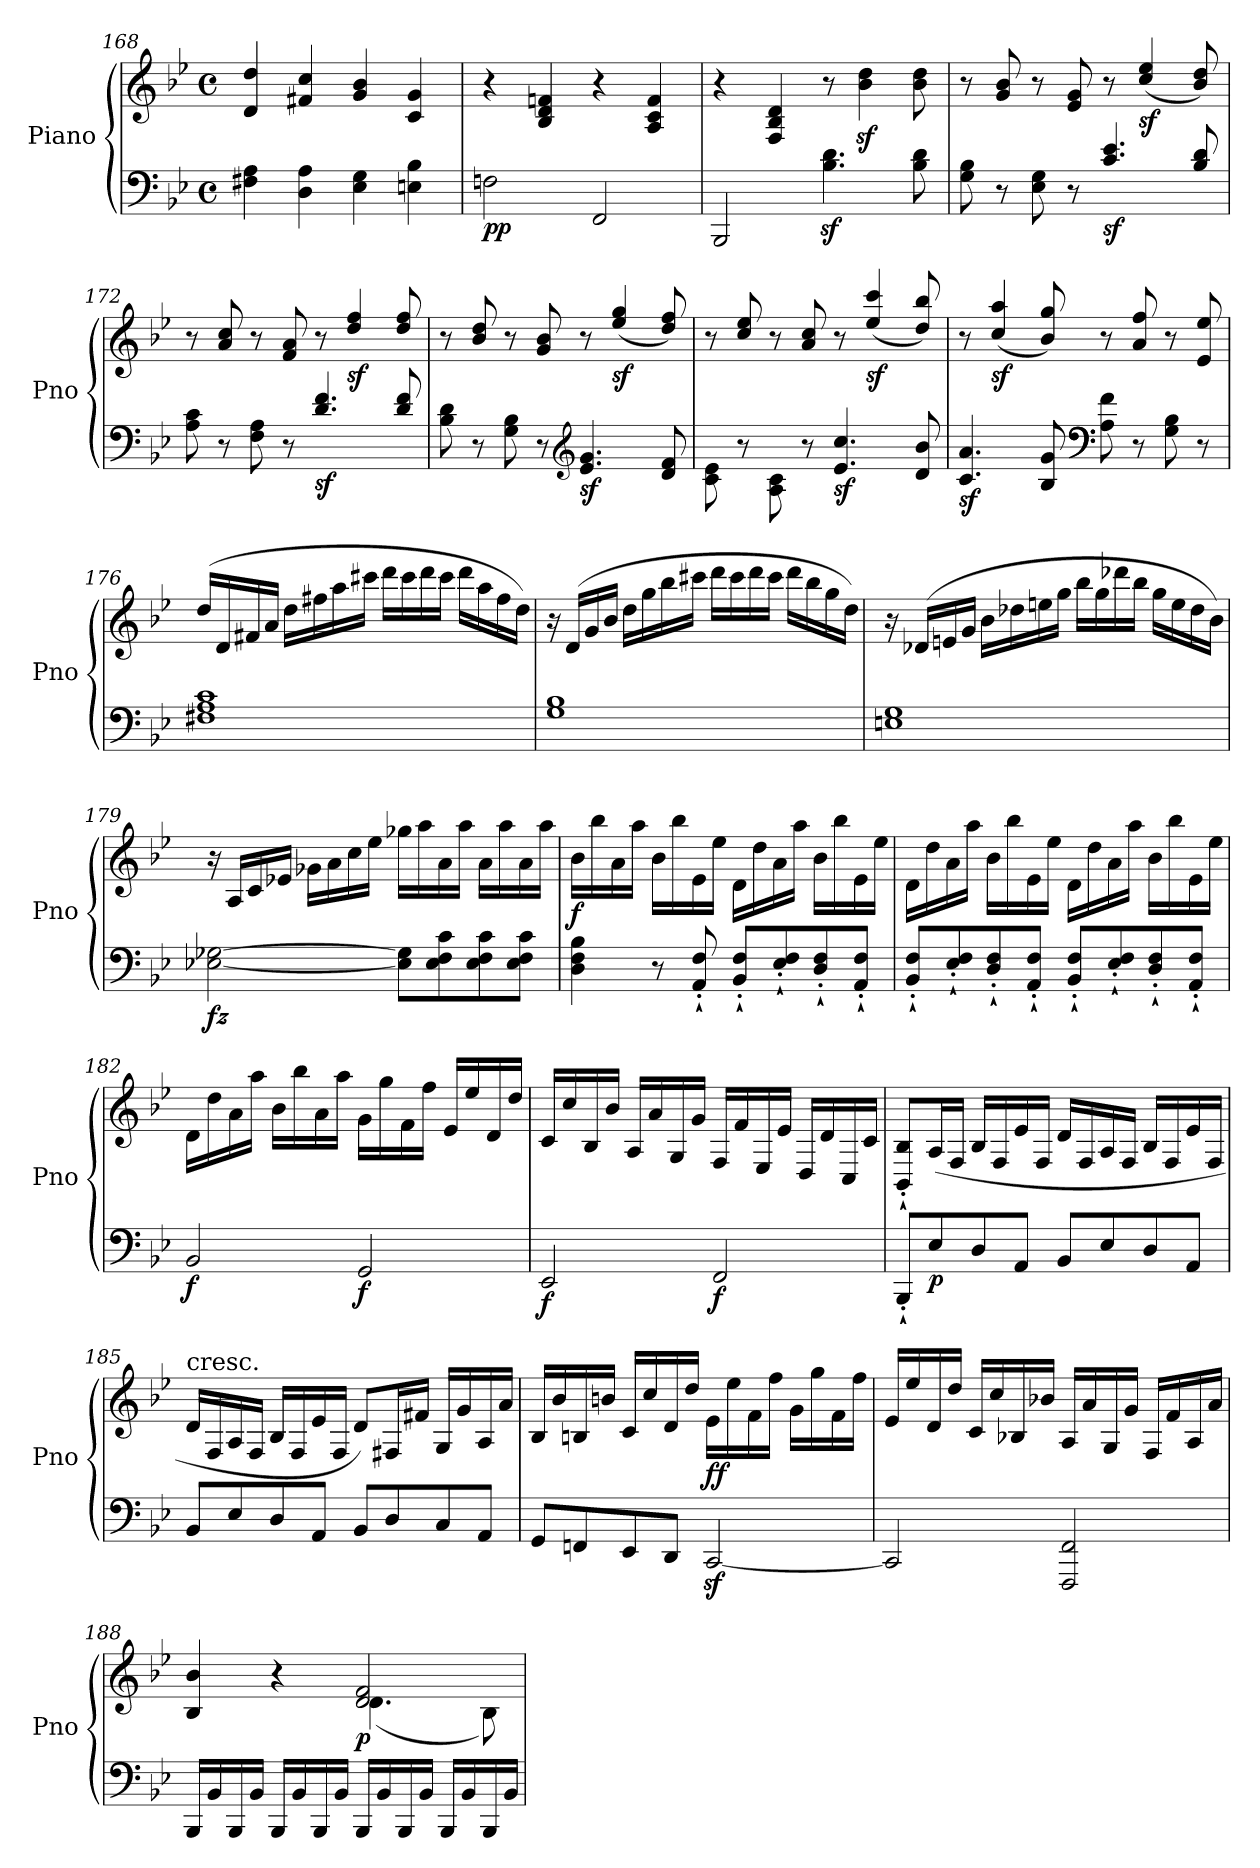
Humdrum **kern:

**kern	**kern	**dynam
*part1	*part1	*part1
*staff2	*staff1	*staff1/2
*I"Piano	*	*
*I'Pno	*	*
*clefF4	*clefG2	*
*k[b-e-]	*k[b-e-]	*
*B-:	*B-:	*
*M4/4	*M4/4	*
*met(c)	*met(c)	*
=168	=168	=168
4F#X\ 4A\	4d/ 4dd/	.
4D\ 4A\	4f#X/ 4cc/	.
4E-\ 4G\	4g/ 4b-/	.
4En\ 4B-\	4c/ 4g/	.
=169	=169	=169
!	!	!LO:DY:b=2
2Fn\	4r	pp
.	4B-/ 4d/ 4fn/	.
2FF/	4r	.
.	4A/ 4c/ 4f/	.
=170	=170	=170
2BBB-/	4r	.
.	4F/ 4B-/ 4d/	.
4.B-\z< 4.d\z<	8r	.
.	4b-\z< 4dd\z<	.
8B-\ 8d\	8b-\ 8dd\	.
=171	=171	=171
*^	*^	*
8ryy	8G\ 8B-\	8r	8ryy	.
8r	8ryy	8ryy	8g/ 8b-/	.
8ryy	8E-\ 8G\	8r	8ryy	.
8r	2ryy	8ryy	8e-/ 8g/	.
!	!	!	!	!LO:DY:b=2
4.c/ 4.e-/	.	8r	2ryy	sf
!	!	!	!	!LO:DY:b
.	.	(>4cc/ 4ee-/	.	sf
8B-/ 8d/	8ryy	8b-/ 8dd/)	.	.
=172	=172	=172	=172	=172
8ryy	8A\ 8c\	8r	8ryy	.
8r	8ryy	8ryy	8a/ 8cc/	.
8ryy	8F\ 8A\	8r	8ryy	.
8r	2ryy	8ryy	8f/ 8a/	.
!	!	!	!	!LO:DY:b=2
4.d/ 4.f/	.	8r	2ryy	sf
!	!	!	!	!LO:DY:b
.	.	4dd/ 4ff/	.	sf
8d/ 8f/	8ryy	8dd/ 8ff/	.	.
!!LO:LB:g=z	!!
=173	=173	=173	=173	=173
8ryy	8B-\ 8d\	8r	8ryy	.
8r	8ryy	8ryy	8b-/ 8dd/	.
8ryy	8G\ 8B-\	8r	8ryy	.
8r	2ryy	8ryy	8g/ 8b-/	.
*clefG2	*	*	*	*
!	!	!	!	!LO:DY:b=2
4.e-/ 4.g/	.	8r	2ryy	sf
!	!	!	!	!LO:DY:b
.	.	(>4ee-/ 4gg/	.	sf
8d/ 8f/	8ryy	8dd/ 8ff/)	.	.
=174	=174	=174	=174	=174
8ryy	8c\ 8e-\	8r	8ryy	.
8r	8ryy	8ryy	8cc/ 8ee-/	.
8ryy	8A\ 8c\	8r	8ryy	.
8r	2ryy	8ryy	8a/ 8cc/	.
!	!	!	!	!LO:DY:b=2
4.e-/ 4.cc/	.	8r	2ryy	sf
!	!	!	!	!LO:DY:b
.	.	(>4ee-/ 4ccc/	.	sf
8d/ 8b-/	8ryy	8dd/ 8bb-/)	.	.
=175	=175	=175	=175	=175
!	!	!	!	!LO:DY:b=2
4.c/ 4.a/	2ryy	8r	8ryy	sf
!	!	!	!	!LO:DY:b
*	*	*v	*v	*
.	.	(>4cc/ 4aa/	sf
8B-/ 8g/	.	8b-/ 8gg/)	.
*clefF4	*	*	*
8ryy	8A\ 8f\	8r	.
*	*	*^	*
8r	8ryy	8ryy	8a/ 8ff/	.
8ryy	8G\ 8B-\	8r	8ryy	.
8r	8ryy	8ryy	8e-/ 8ee-/	.
!!LO:LB:g=z
=176	=176	=176	=176	=176
!	!	!LO:TX:a:t=cresc.	!	!
*v	*v	*	*	*
*	*v	*v	*
1F#X 1A 1c	(>16dd/LL	.
.	16d/	.
.	16f#X/	.
.	16a/JJ	.
.	16dd\LL	.
.	16ff#X\	.
.	16aa\	.
.	16ccc#X\JJ	.
.	16ddd\LL	.
.	16ccc#\	.
.	16ddd\	.
.	16ccc#\JJ	.
.	16ddd\LL	.
.	16aa\	.
.	16ff#\	.
.	16dd\JJ)	.
=177	=177	=177
1G 1B-	16r	.
.	(>16d/LL	.
.	16g/	.
.	16b-/JJ	.
.	16dd\LL	.
.	16gg\	.
.	16bb-\	.
.	16ccc#X\JJ	.
.	16ddd\LL	.
.	16ccc#\	.
.	16ddd\	.
.	16ccc#\JJ	.
.	16ddd\LL	.
.	16bb-\	.
.	16gg\	.
.	16dd\JJ)	.
!!LO:PB:g=z
=178	=178	=178
1En 1G	16r	.
.	(>16d-X/LL	.
.	16en/	.
.	16g/JJ	.
.	16b-\LL	.
.	16dd-X\	.
.	16een\	.
.	16gg\JJ	.
.	16bb-\LL	.
.	16gg\	.
.	16ddd-X\	.
.	16bb-\JJ	.
.	16gg\LL	.
.	16ee\	.
.	16dd-\	.
.	16b-\JJ)	.
=179	=179	=179
!	!	!LO:DY:b=2
[2E-X\ [2G-X\	16r	fz
.	16A/LL	.
.	16c/	.
.	16e-X/JJ	.
.	16g-X\LL	.
.	16a\	.
.	16cc\	.
.	16ee-\JJ	.
8E-\] 8G-\]L	16gg-X\LL	.
.	16aa\	.
8E-\ 8F\ 8c\	16a\	.
.	16aa\JJ	.
8E-\ 8F\ 8c\	16a\LL	.
.	16aa\	.
8E-\ 8F\ 8c\J	16a\	.
.	16aa\JJ	.
!!LO:LB:g=z
=180	=180	=180
!	!	!LO:DY:b
4D\ 4F\ 4B-\	16b-\LL	f
.	16bb-\	.
.	16a\	.
.	16aa\JJ	.
8r	16b-\LL	.
.	16bb-\	.
8AA/'` 8F/'`	16e-\	.
.	16ee-\JJ	.
8BB-/'` 8F/'`L	16d\LL	.
.	16dd\	.
8E-/'` 8F/'`	16a\	.
.	16aa\JJ	.
8D/'` 8F/'`	16b-\LL	.
.	16bb-\	.
8AA/'` 8F/'`J	16e-\	.
.	16ee-\JJ	.
=181	=181	=181
8BB-/'` 8F/'`L	16d\LL	.
.	16dd\	.
8E-/'` 8F/'`	16a\	.
.	16aa\JJ	.
8D/'` 8F/'`	16b-\LL	.
.	16bb-\	.
8AA/'` 8F/'`J	16e-\	.
.	16ee-\JJ	.
8BB-/'` 8F/'`L	16d\LL	.
.	16dd\	.
8E-/'` 8F/'`	16a\	.
.	16aa\JJ	.
8D/'` 8F/'`	16b-\LL	.
.	16bb-\	.
8AA/'` 8F/'`J	16e-\	.
.	16ee-\JJ	.
=182	=182	=182
!	!	!LO:DY:b=2
2BB-/	16d\LL	f
.	16dd\	.
.	16a\	.
.	16aa\JJ	.
.	16b-\LL	.
.	16bb-\	.
.	16a\	.
.	16aa\JJ	.
!	!	!LO:DY:b=2
2GG/	16g\LL	f
.	16gg\	.
.	16f\	.
.	16ff\JJ	.
.	16e-/LL	.
.	16ee-/	.
.	16d/	.
.	16dd/JJ	.
!!LO:LB:g=z
=183	=183	=183
!	!	!LO:DY:b=2
2EE-/	16c/LL	f
.	16cc/	.
.	16B-/	.
.	16b-/JJ	.
.	16A/LL	.
.	16a/	.
.	16G/	.
.	16g/JJ	.
!	!	!LO:DY:b=2
2FF/	16F/LL	f
.	16f/	.
.	16E-/	.
.	16e-/JJ	.
.	16D/LL	.
.	16d/	.
.	16C/	.
.	16c/JJ	.
=184	=184	=184
8BBB-'`/L	8BB-/'` 8B-/'`L	.
!	!	!LO:DY:b=2
8E-/	(>16A/L	p
.	16F/JJ	.
8D/	16B-/LL	.
.	16F/	.
8AA/J	16e-/	.
.	16F/JJ	.
8BB-/L	16d/LL	.
.	16F/	.
8E-/	16A/	.
.	16F/JJ	.
8D/	16B-/LL	.
.	16F/	.
8AA/J	16e-/	.
.	16F/JJ	.
!!LO:LB:g=z
=185	=185	=185
!	!LO:TX:a:t=cresc.	!
8BB-/L	16d/LL	.
.	16F/	.
8E-/	16A/	.
.	16F/JJ	.
8D/	16B-/LL	.
.	16F/	.
8AA/J	16e-/	.
.	16F/JJ	.
8BB-/L	8d/L)	.
8D/	16F#X/L	.
.	16f#X/JJ	.
8C/	16G/LL	.
.	16g/	.
8AA/J	16A/	.
.	16a/JJ	.
=186	=186	=186
8GG/L	16B-/LL	.
.	16b-/	.
8FFn/	16Bn/	.
.	16bn/JJ	.
8EE-/	16c/LL	.
.	16cc/	.
8DD/J	16d/	.
.	16dd/JJ	.
!	!	!LO:DY:b
[2CCz</	16e-\LL	ff
.	16ee-\	.
.	16f\	.
.	16ff\JJ	.
.	16g\LL	.
.	16gg\	.
.	16f\	.
.	16ff\JJ	.
!!LO:LB:g=z
=187	=187	=187
2CC/]	16e-/LL	.
.	16ee-/	.
.	16d/	.
.	16dd/JJ	.
.	16c/LL	.
.	16cc/	.
.	16B-X/	.
.	16b-X/JJ	.
2FFF/ 2FF/	16A/LL	.
.	16a/	.
.	16G/	.
.	16g/JJ	.
.	16F/LL	.
.	16f/	.
.	16A/	.
.	16a/JJ	.
=188	=188	=188
*	*^	*
16BBB-/LL	4B-/ 4b-/	2ryy	.
16BB-/	.	.	.
16BBB-/	.	.	.
16BB-/JJ	.	.	.
16BBB-/LL	4r	.	.
16BB-/	.	.	.
16BBB-/	.	.	.
16BB-/JJ	.	.	.
!	!	!	!LO:DY:b
16BBB-/LL	2d/ 2f/	(<4.d\	p
16BB-/	.	.	.
16BBB-/	.	.	.
16BB-/JJ	.	.	.
16BBB-/LL	.	.	.
16BB-/	.	.	.
16BBB-/	.	8B-\)	.
16BB-/JJ	.	.	.
*	*v	*v	*
=	=	=
*-	*-	*-
